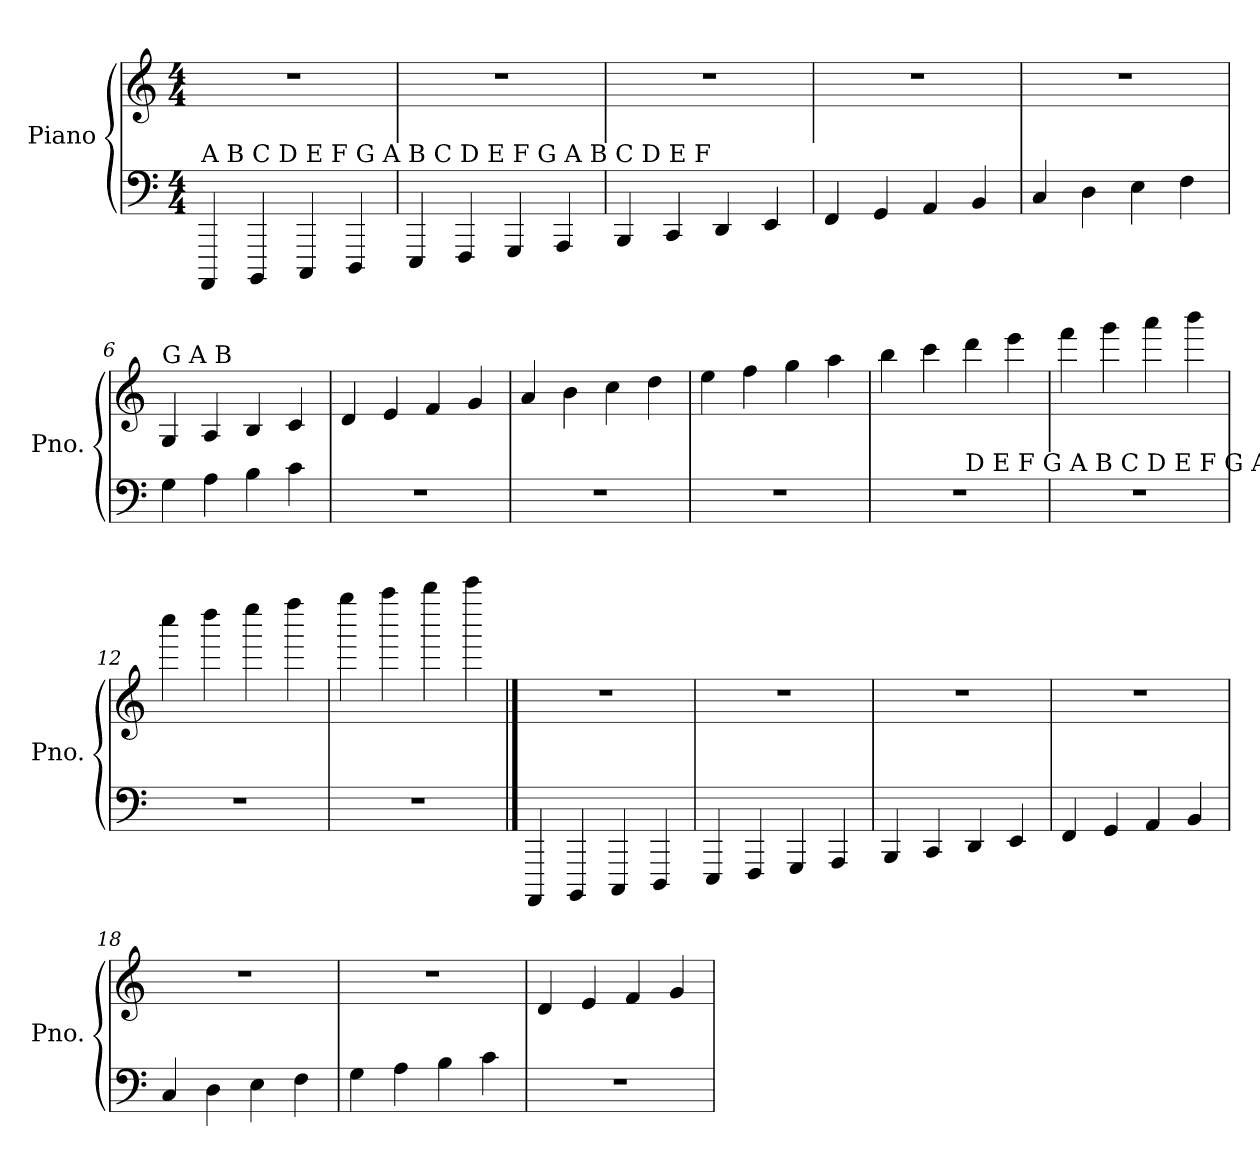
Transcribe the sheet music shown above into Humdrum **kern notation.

**kern	**kern
*part1	*part1
*staff2	*staff1
*I"Piano	*
*I'Pno.	*
!!LO:PB:g=z
*clefF4	*clefG2
*k[]	*k[]
*C:	*C:
*M4/4	*M4/4
=1	=1
!LO:TX:a:t=A   B   C   D      E    F   G   A       B   C   D   E      F   G   A   B      C   D   E    F	!
4AAAAi/	1r
4BBBBi/	.
4CCCi/	.
4DDDi/	.
=2	=2
4EEEi/	1r
4FFFi/	.
4GGGi/	.
4AAAi/	.
=3	=3
4BBBi/	1r
4CCi/	.
4DDi/	.
4EEi/	.
=4	=4
4FFi/	1r
4GGi/	.
4AAi/	.
4BBi/	.
=5	=5
4Ci/	1r
4Di\	.
4Ei\	.
4Fi\	.
=6	=6
!	!LO:TX:a:t=G   A   B
4Gi\	4Gi/
4Ai\	4Ai/
4Bi\	4Bi/
4ci\	4ci/
=7	=7
1r	4di/
.	4ei/
.	4fi/
.	4gi/
!!LO:LB:g=z
=8	=8
1r	4ai/
.	4bi\
.	4cci\
.	4ddi\
=9	=9
1r	4eei\
.	4ffi\
.	4ggi\
.	4aai\
=10	=10
*^	*
1r	2ryy	4bbi\
.	.	4ccci\
!	!LO:TX:a:t=D    E        F    G     A    B       C    D    E    F       G    A    B     C	!
.	2ryy	4dddi\
.	.	4eeei\
*v	*v	*
=11	=11
1r	4fffi\
.	4gggi\
.	4aaai\
.	4bbbi\
=12	=12
1r	4cccci\
.	4ddddi\
.	4eeeei\
.	4ffffi\
=13	=13
1r	4ggggi\
.	4aaaai\
.	4bbbbi\
.	4ccccci\
!!LO:LB:g=z
==14	==14
4AAAAi/	1r
4BBBBi/	.
4CCCi/	.
4DDDi/	.
=15	=15
4EEEi/	1r
4FFFi/	.
4GGGi/	.
4AAAi/	.
=16	=16
4BBBi/	1r
4CCi/	.
4DDi/	.
4EEi/	.
=17	=17
4FFi/	1r
4GGi/	.
4AAi/	.
4BBi/	.
=18	=18
4Ci/	1r
4Di\	.
4Ei\	.
4Fi\	.
=19	=19
4Gi\	1r
4Ai\	.
4Bi\	.
4ci\	.
=20	=20
1r	4di/
.	4ei/
.	4fi/
.	4gi/
=	=
*-	*-
